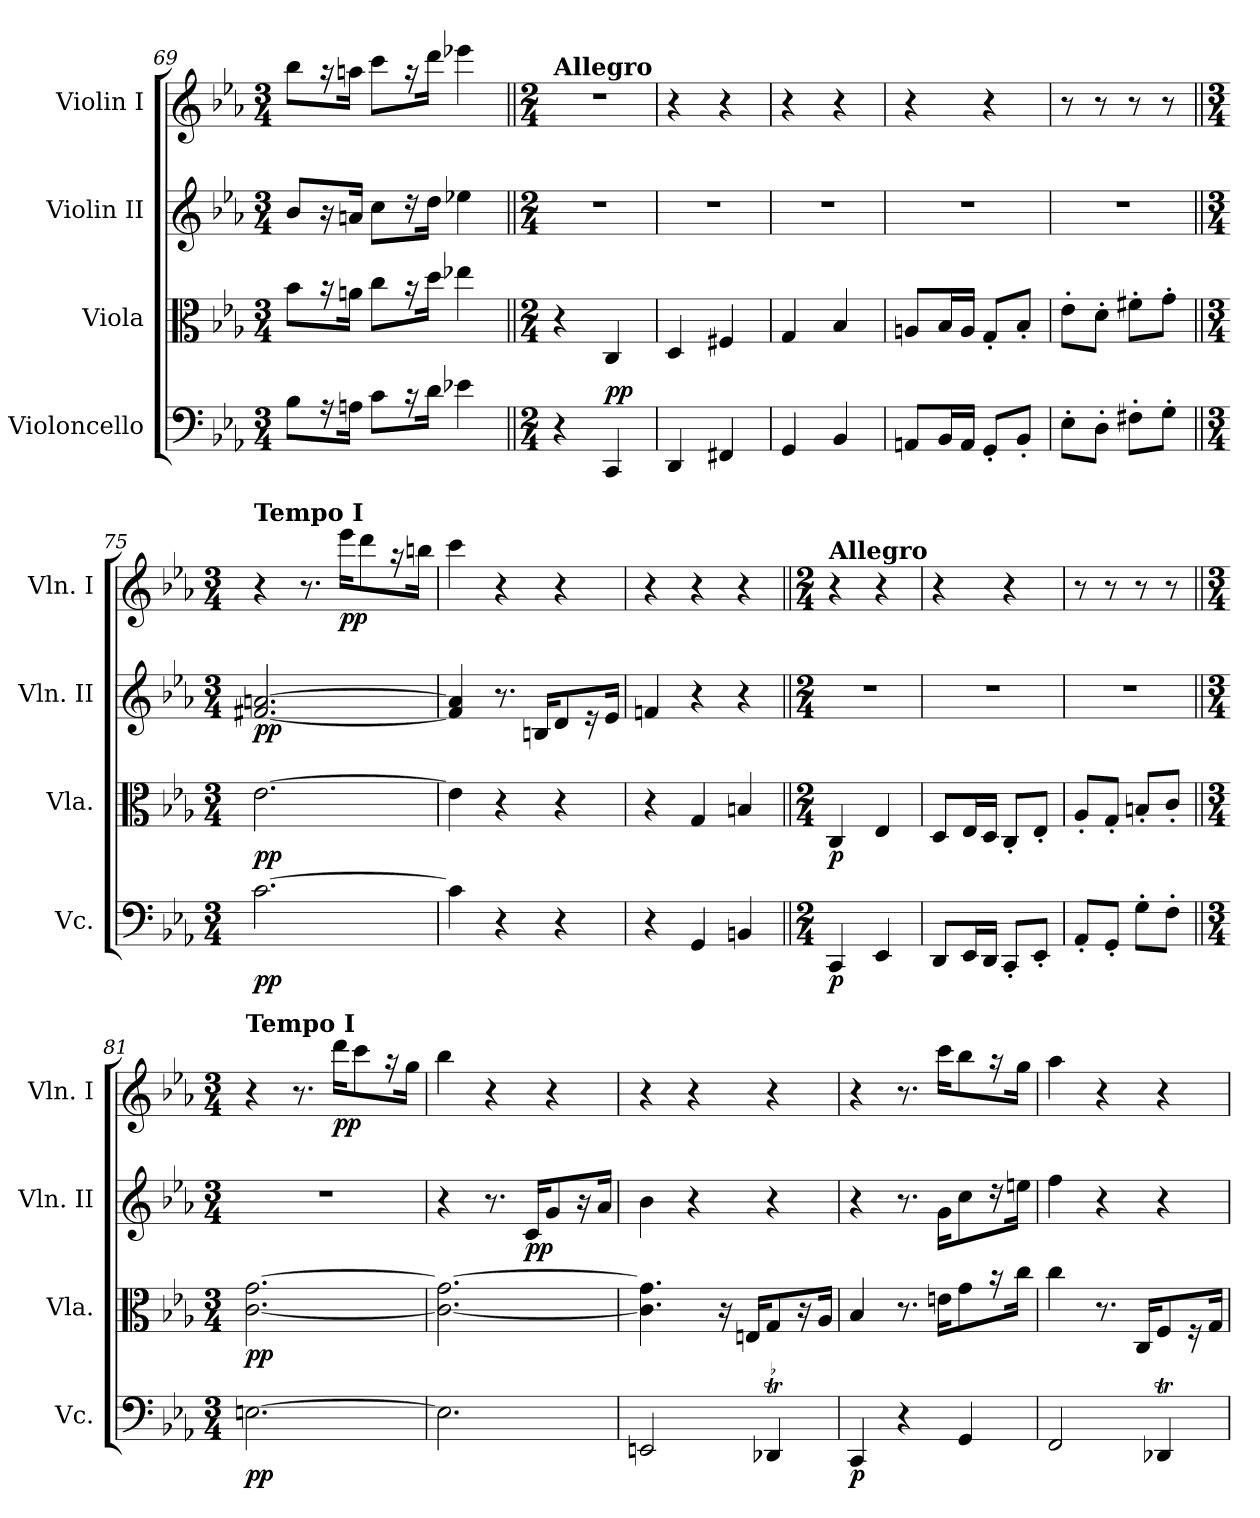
**kern	**dynam	**kern	**dynam	**kern	**dynam	**kern	**dynam
*part4	*part4	*part3	*part3	*part2	*part2	*part1	*part1
*staff4	*staff4	*staff3	*staff3	*staff2	*staff2	*staff1	*staff1
*I"Violoncello	*	*I"Viola	*	*I"Violin II	*	*I"Violin I	*
*I'Vc.	*	*I'Vla.	*	*I'Vln. II	*	*I'Vln. I	*
*clefF4	*	*clefC3	*	*clefG2	*	*clefG2	*
*k[b-e-a-]	*	*k[b-e-a-]	*	*k[b-e-a-]	*	*k[b-e-a-]	*
*E-:	*	*E-:	*	*E-:	*	*E-:	*
*M3/4	*	*M3/4	*	*M3/4	*	*M3/4	*
=69	=69	=69	=69	=69	=69	=69	=69
8B-\L	.	8b-\L	.	8b-/L	.	8bb-\L	.
16r	.	16r	.	16r	.	16r	.
16An\Jk	.	16an\Jk	.	16an/Jk	.	16aan\Jk	.
8c\L	.	8cc\L	.	8cc\L	.	8ccc\L	.
16r	.	16r	.	16r	.	16r	.
16d\Jk	.	16dd\Jk	.	16dd\Jk	.	16ddd\Jk	.
4e-X\	.	4ee-X\	.	4ee-X\	.	4eee-X\	.
=70||	=70||	=70||	=70||	=70||	=70||	=70||	=70||
*M2/4	*	*M2/4	*	*M2/4	*	*M2/4	*
*	*	*	*	*	*	*MM120	*
!	!	!	!	!	!	!LO:TX:a:B:t=Allegro	!
4r	.	4r	.	2r	.	2r	.
!	!LO:DY:b	!	!	!	!	!	!
!	!LO:DY:n=1:a	!	!	!	!	!	!
4CC/	p p	4C/	.	.	.	.	.
=71	=71	=71	=71	=71	=71	=71	=71
4DD/	.	4D/	.	2r	.	4r	.
4FF#X/	.	4F#X/	.	.	.	4r	.
=72	=72	=72	=72	=72	=72	=72	=72
4GG/	.	4G/	.	2r	.	4r	.
4BB-/	.	4B-/	.	.	.	4r	.
=73	=73	=73	=73	=73	=73	=73	=73
8AAn/L	.	8An/L	.	2r	.	4r	.
16BB-/L	.	16B-/L	.	.	.	.	.
16AA/JJ	.	16A/JJ	.	.	.	.	.
8GG'/L	.	8G'/L	.	.	.	4r	.
8BB-'/J	.	8B-'/J	.	.	.	.	.
=74	=74	=74	=74	=74	=74	=74	=74
8E-'\L	.	8e-'\L	.	2r	.	8r	.
8D'\J	.	8d'\J	.	.	.	8r	.
8F#X'\L	.	8f#X'\L	.	.	.	8r	.
8G'\J	.	8g'\J	.	.	.	8r	.
=75||	=75||	=75||	=75||	=75||	=75||	=75||	=75||
*M3/4	*	*M3/4	*	*M3/4	*	*M3/4	*
!	!	!	!	!	!	!LO:TX:a:B:t=Tempo I	!
!	!LO:DY:b	!	!LO:DY:b	!	!LO:DY:b	!	!
[2.c\	pp	[2.e-\	pp	[2.f#X/ [2.an/	pp	4r	.
.	.	.	.	.	.	8.r	.
!	!	!	!	!	!	!	!LO:DY:b
.	.	.	.	.	.	16eee-\KL	pp
.	.	.	.	.	.	8ddd\	.
.	.	.	.	.	.	16r	.
.	.	.	.	.	.	16bbn\Jk	.
=76	=76	=76	=76	=76	=76	=76	=76
4c\]	.	4e-\]	.	4f#/] 4a/]	.	4ccc\	.
4r	.	4r	.	8.r	.	4r	.
.	.	.	.	16Bn/KL	.	.	.
4r	.	4r	.	8d/	.	4r	.
.	.	.	.	16r	.	.	.
.	.	.	.	16e-/Jk	.	.	.
=77	=77	=77	=77	=77	=77	=77	=77
4r	.	4r	.	4fn/	.	4r	.
4GG/	.	4G/	.	4r	.	4r	.
4BBn/	.	4Bn/	.	4r	.	4r	.
=78||	=78||	=78||	=78||	=78||	=78||	=78||	=78||
*M2/4	*	*M2/4	*	*M2/4	*	*M2/4	*
*	*	*	*	*	*	*MM120	*
!	!	!	!	!	!	!LO:TX:a:B:t=Allegro	!
!	!LO:DY:b	!	!LO:DY:b	!	!	!	!
4CC/	p	4C/	p	2r	.	4r	.
4EE-/	.	4E-/	.	.	.	4r	.
=79	=79	=79	=79	=79	=79	=79	=79
8DD/L	.	8D/L	.	2r	.	4r	.
16EE-/L	.	16E-/L	.	.	.	.	.
16DD/JJ	.	16D/JJ	.	.	.	.	.
8CC'/L	.	8C'/L	.	.	.	4r	.
8EE-'/J	.	8E-'/J	.	.	.	.	.
=80	=80	=80	=80	=80	=80	=80	=80
8AA-'/L	.	8A-'/L	.	2r	.	8r	.
8GG'/J	.	8G'/J	.	.	.	8r	.
8G'\L	.	8Bn'/L	.	.	.	8r	.
8F'\J	.	8c'/J	.	.	.	8r	.
=81||	=81||	=81||	=81||	=81||	=81||	=81||	=81||
*M3/4	*	*M3/4	*	*M3/4	*	*M3/4	*
!	!	!	!	!	!	!LO:TX:a:B:t=Tempo I	!
!	!LO:DY:b	!	!LO:DY:b	!	!	!	!
[2.En\	pp	[2.c\ [2.g\	pp	2.r	.	4r	.
.	.	.	.	.	.	8.r	.
!	!	!	!	!	!	!	!LO:DY:b
.	.	.	.	.	.	16ddd\KL	pp
.	.	.	.	.	.	8ccc\	.
.	.	.	.	.	.	16r	.
.	.	.	.	.	.	16gg\Jk	.
=82	=82	=82	=82	=82	=82	=82	=82
2.E\]	.	2.c\_ 2.g\_	.	4r	.	4bb-\	.
.	.	.	.	8.r	.	4r	.
!	!	!	!	!	!LO:DY:b	!	!
.	.	.	.	16c/KL	pp	.	.
.	.	.	.	8g/	.	4r	.
.	.	.	.	16r	.	.	.
.	.	.	.	16a-/Jk	.	.	.
=83	=83	=83	=83	=83	=83	=83	=83
2EEn/	.	4.c\] 4.g\]	.	4b-\	.	4r	.
.	.	.	.	4r	.	4r	.
.	.	16r	.	.	.	.	.
.	.	16En/KL	.	.	.	.	.
4DD-XT/	.	8G/	.	4r	.	4r	.
.	.	16r	.	.	.	.	.
.	.	16A-/Jk	.	.	.	.	.
=84	=84	=84	=84	=84	=84	=84	=84
!	!LO:DY:b	!	!	!	!	!	!
4CC/	p	4B-/	.	4r	.	4r	.
4r	.	8.r	.	8.r	.	8.r	.
.	.	16en\KL	.	16g\KL	.	16ccc\KL	.
4GG/	.	8g\	.	8cc\	.	8bb-\	.
.	.	16r	.	16r	.	16r	.
.	.	16cc\Jk	.	16een\Jk	.	16gg\Jk	.
=85	=85	=85	=85	=85	=85	=85	=85
2FF/	.	4cc\	.	4ff\	.	4aa-\	.
.	.	8.r	.	4r	.	4r	.
.	.	16C/KL	.	.	.	.	.
4DD-XT/	.	8F/	.	4r	.	4r	.
.	.	16r	.	.	.	.	.
.	.	16G/Jk	.	.	.	.	.
=	=	=	=	=	=	=	=
*-	*-	*-	*-	*-	*-	*-	*-
